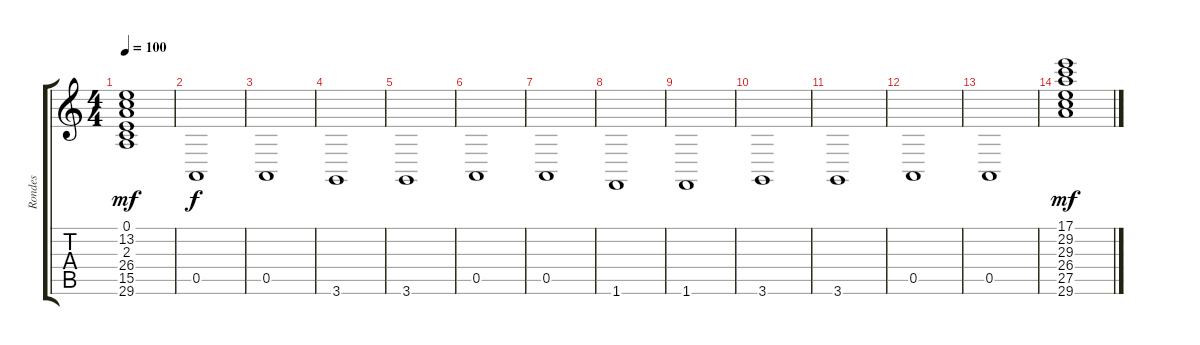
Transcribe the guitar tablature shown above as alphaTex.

\track ("Rondes" "Rondes") {instrument brightacousticpiano}
\staff {score tabs}
\tuning (E4 B3 G3 D3 A2 E2) {hide}
\ts (4 4)
\tempo 100
\clef g2
\ks c
(0.1 13.2 2.3 26.4 15.5 29.6).1{dy mf instrument brightacousticpiano} |
0.5.1{dy f} |
0.5.1 |
3.6.1 |
3.6.1 |
0.5.1 |
0.5.1 |
1.6.1 |
1.6.1 |
3.6.1 |
3.6.1 |
0.5.1 |
0.5.1 |
(17.1 29.2 29.3 26.4 27.5 29.6).1{dy mf}
